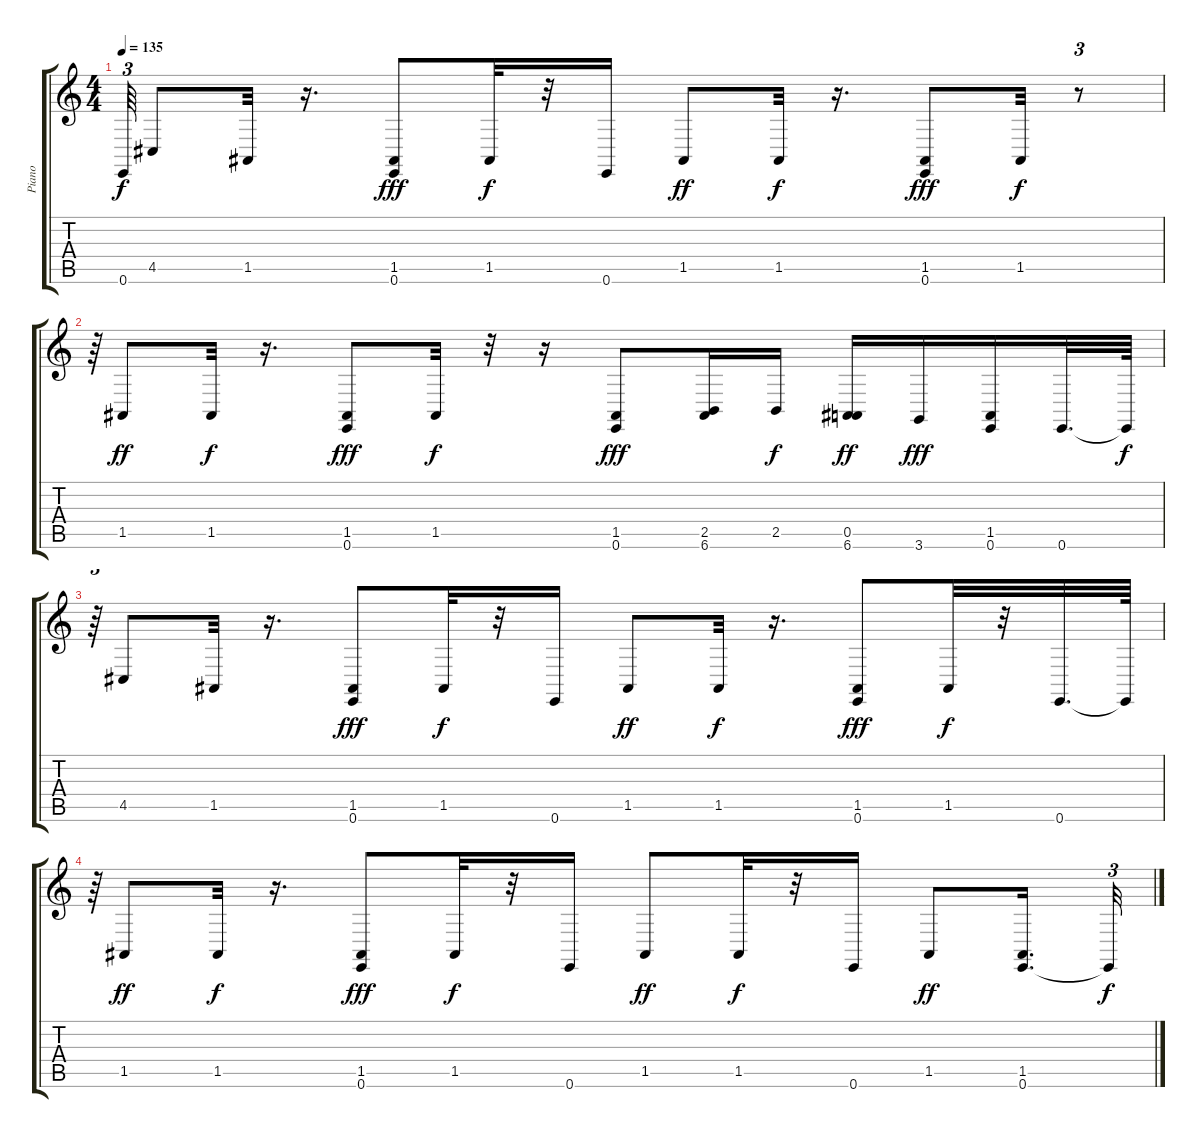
\track ("Piano" "Piano") {instrument acousticgrandpiano}
\staff {score tabs}
\tuning (E4 B3 G3 D3 A2 E2) {hide}
\ts (4 4)
\tempo 135
\clef g2
\ks c
0.6{t}.64{tu (3 2) dy f} 4.5.8 1.5.32 r.16{d} (1.5 0.6).8{dy fff} 1.5.32{dy f} r.32 0.6.16 1.5.8{dy ff} 1.5.32{dy f} r.16{d} (1.5 0.6).8{dy fff} 1.5.32{dy f} r.8{tu (3 2)} |
r.64{tu (3 2)} 1.5.8{dy ff} 1.5.32{dy f} r.16{d} (1.5 0.6).8{dy fff} 1.5.32{dy f} r.32 r.16 (1.5 0.6).8{dy fff} (2.5 6.6).16 2.5.16{dy f} (0.5 6.6).16{dy ff} 3.6.16{dy fff} (1.5 0.6).16 0.6.32{d} 0.6{t}.64{dy f} |
r.64{tu (3 2)} 4.5.8 1.5.32 r.16{d} (1.5 0.6).8{dy fff} 1.5.32{dy f} r.32 0.6.16 1.5.8{dy ff} 1.5.32{dy f} r.16{d} (1.5 0.6).8{dy fff} 1.5.32{dy f} r.32 0.6.32{d} 0.6{t}.64 |
r.64{tu (3 2)} 1.5.8{dy ff} 1.5.32{dy f} r.16{d} (1.5 0.6).8{dy fff} 1.5.32{dy f} r.32 0.6.16 1.5.8{dy ff} 1.5.32{dy f} r.32 0.6.16 1.5.8{dy ff} (1.5 0.6).16{d} 0.6{t}.32{tu (3 2) dy f}
